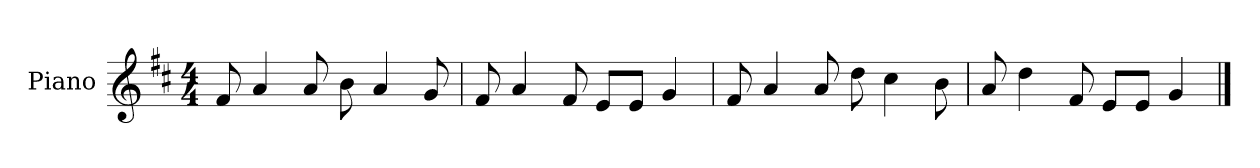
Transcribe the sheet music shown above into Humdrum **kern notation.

**kern
*part1
*staff1
*I"Piano
*I'P-no
*clefG2
*k[f#c#]
*M4/4
*MM90
=1
8f#/
4a/
8a/
8b\
4a/
8g/
=2
8f#/
4a/
8f#/
8e/L
8e/J
4g/
=3
8f#/
4a/
8a/
8dd\
4cc#\
8b\
=4
8a/
4dd\
8f#/
8e/L
8e/J
4g/
==
*-
